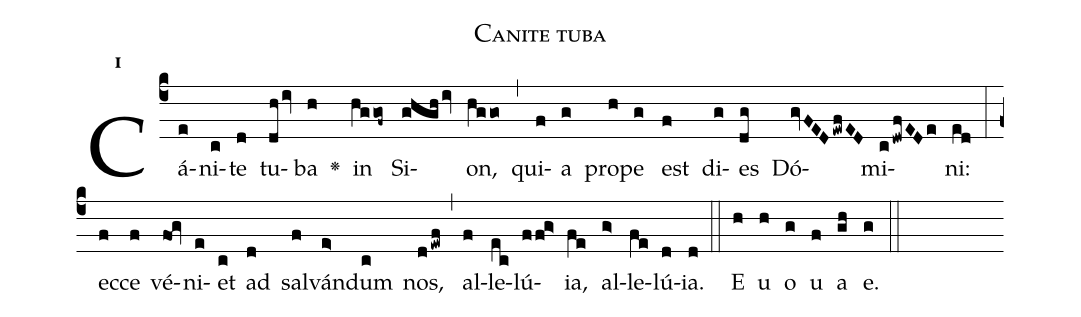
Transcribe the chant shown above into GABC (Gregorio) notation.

name:Canite tuba;
office-part:Antiphona;
mode:1;
%%
initial-style: 1;
name: Canite tuba
book: Antiphonae & Responsoria/Tomus I, p. 51;
occasion: Hebdomada IV Adventus Dominica;
office-part: Laudes Ant 1;
user-notes: ;
commentary: ;
annotation: 1g;
centering-scheme: english;
fontsize: 12;
font: OFLSortsMillGoudy;
height: 11;
width: 4.5;
%%
(c4)Cá(e)ni(c)te(d) tu(dhiv)ba(h) <v>\greheightstar</v>() in(hggof~) Si(ghghiv)on,(hggo) (,) qui(f)a(g) pro(h)pe(g) est(f) di(g)es(dg) Dó(gvFEDewfED)mi(cdwfEDe)ni:(ed) (:) ec(f)ce(f) vé(fog)ni(e)et(c) ad(d) sal(f)ván(e>)dum(c) nos,(dewf) (,) al(f)le(ec)lú(ffg>)ia,(fe) al(g>)le(fe)lú(d)ia.(d) (::)
E(h) u(h) o(g) u(f) a(gh) e.(g) (::)
